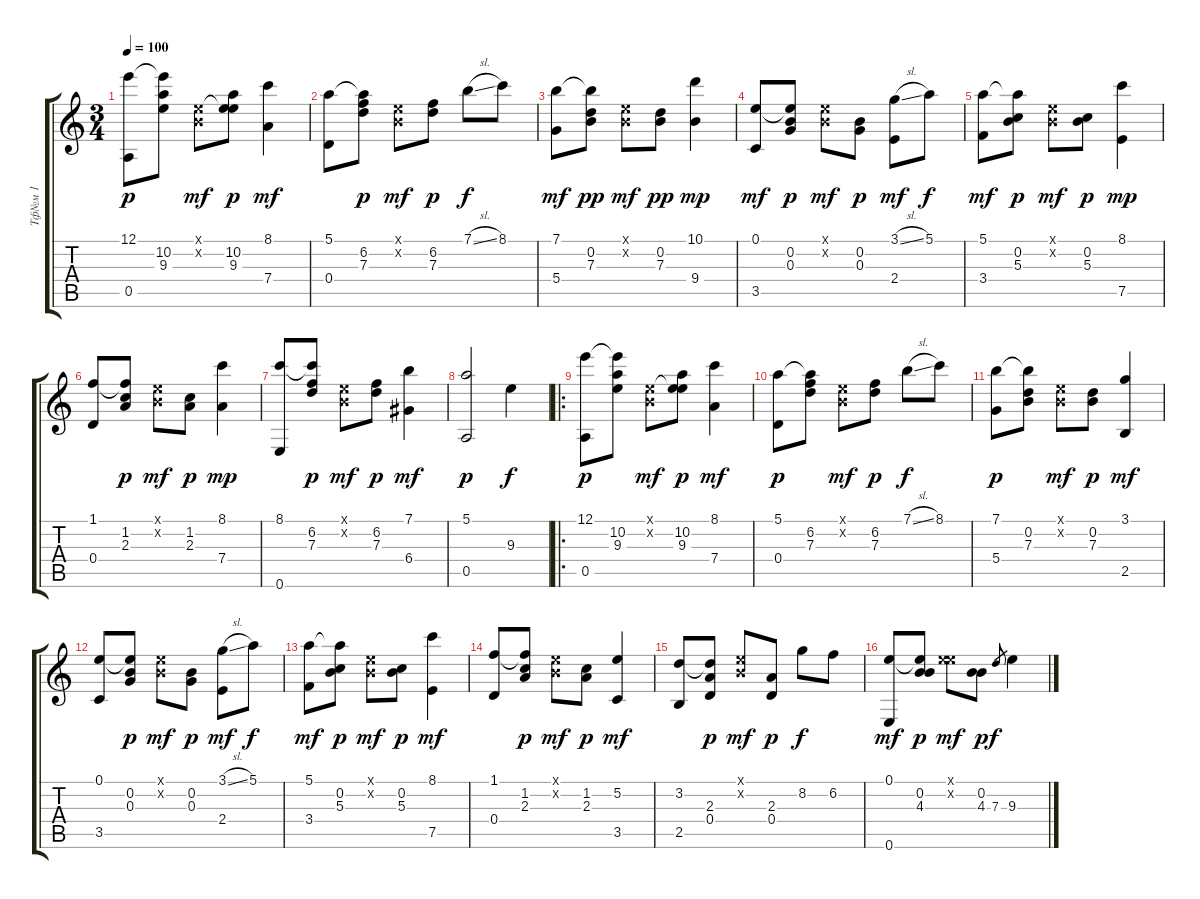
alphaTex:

\track ("Тф№м 1" "Тф№м 1") {instrument acousticguitarnylon}
\staff {score tabs}
\tuning (E4 B3 G3 D3 A2 E2) {hide}
\ts (3 4)
\tempo 100
\clef g2
\ks c
(12.1 0.5).8{dy p} (12.1{t} 10.2 9.3).8 (0.1{x} 0.2{x}).8{dy mf} (0.1{t} 10.2 9.3).8{dy p} (8.1 7.4).4{dy mf} |
(5.1 0.4).8 (5.1{t} 6.2 7.3).8{dy p} (0.1{x} 0.2{x}).8{dy mf} (6.2 7.3).8{dy p} 7.1{sl}.8{dy f} 8.1.8 |
(7.1 5.4).8{dy mf} (7.1{t} 0.2 7.3).8{dy pp} (0.1{x} 0.2{x}).8{dy mf} (0.2 7.3).8{dy pp} (10.1 9.4).4{dy mp} |
(0.1 3.5).8{dy mf} (0.1{t} 0.2 0.3).8{dy p} (0.1{x} 0.2{x}).8{dy mf} (0.2 0.3).8{dy p} (3.1{sl} 2.4).8{dy mf} 5.1.8{dy f} |
(5.1 3.4).8{dy mf} (5.1{t} 0.2 5.3).8{dy p} (0.1{x} 0.2{x}).8{dy mf} (0.2 5.3).8{dy p} (8.1 7.5).4{dy mp} |
(1.1 0.4).8 (1.1{t} 1.2 2.3).8{dy p} (0.1{x} 0.2{x}).8{dy mf} (1.2 2.3).8{dy p} (8.1 7.4).4{dy mp} |
(8.1 0.6).8 (8.1{t} 6.2 7.3).8{dy p} (0.1{x} 0.2{x}).8{dy mf} (6.2 7.3).8{dy p} (7.1 6.4).4{dy mf} |
(5.1 0.5).2{dy p} 9.3.4{dy f} |
\ro
(12.1 0.5).8{dy p} (12.1{t} 10.2 9.3).8 (0.1{x} 0.2{x}).8{dy mf} (0.1{t} 10.2 9.3).8{dy p} (8.1 7.4).4{dy mf} |
(5.1 0.4).8{dy p} (5.1{t} 6.2 7.3).8 (0.1{x} 0.2{x}).8{dy mf} (6.2 7.3).8{dy p} 7.1{sl}.8{dy f} 8.1.8 |
(7.1 5.4).8{dy p} (7.1{t} 0.2 7.3).8 (0.1{x} 0.2{x}).8{dy mf} (0.2 7.3).8{dy p} (3.1 2.5).4{dy mf} |
(0.1 3.5).8 (0.1{t} 0.2 0.3).8{dy p} (0.1{x} 0.2{x}).8{dy mf} (0.2 0.3).8{dy p} (3.1{sl} 2.4).8{dy mf} 5.1.8{dy f} |
(5.1 3.4).8{dy mf} (5.1{t} 0.2 5.3).8{dy p} (0.1{x} 0.2{x}).8{dy mf} (0.2 5.3).8{dy p} (8.1 7.5).4{dy mf} |
(1.1 0.4).8 (1.1{t} 1.2 2.3).8{dy p} (0.1{x} 0.2{x}).8{dy mf} (1.2 2.3).8{dy p} (5.2 3.5).4{dy mf} |
(3.2 2.5).8 (3.2{t} 2.3 0.4).8{dy p} (0.1{x} 0.2{x}).8{dy mf} (2.3 0.4).8{dy p} 8.2.8{dy f} 6.2.8 |
(0.1 0.6).8{dy mf} (0.1{t} 0.2 4.3).8{dy p} (0.1{x} 5.2{x}).8{dy mf} (0.2 4.3).8{dy p} 7.3.8{gr dy f} 9.3.4
